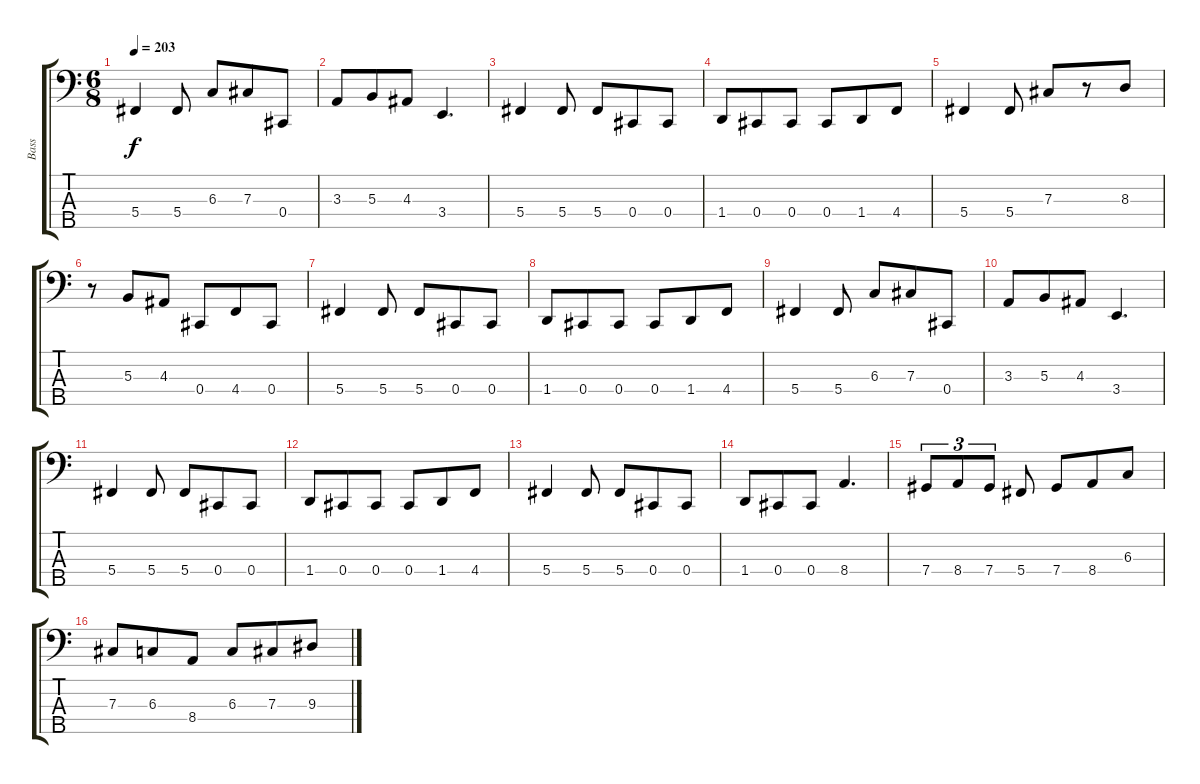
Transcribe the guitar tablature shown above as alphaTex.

\track ("Bass" "Bass") {instrument electricbassfinger}
\staff {score tabs}
\tuning (E2 B1 Gb1 Db1 Ab0) {hide}
\ts (6 8)
\tempo 203
\clef f4
\ks c
5.4.4{dy f} 5.4.8 6.3.8 7.3.8 0.4.8 |
3.3.8 5.3.8 4.3.8 3.4.4{d} |
5.4.4 5.4.8 5.4.8 0.4.8 0.4.8 |
1.4.8 0.4.8 0.4.8 0.4.8 1.4.8 4.4.8 |
5.4.4 5.4.8 7.3.8 r.8 8.3.8 |
r.8 5.3.8 4.3.8 0.4.8 4.4.8 0.4.8 |
5.4.4 5.4.8 5.4.8 0.4.8 0.4.8 |
1.4.8 0.4.8 0.4.8 0.4.8 1.4.8 4.4.8 |
5.4.4 5.4.8 6.3.8 7.3.8 0.4.8 |
3.3.8 5.3.8 4.3.8 3.4.4{d} |
5.4.4 5.4.8 5.4.8 0.4.8 0.4.8 |
1.4.8 0.4.8 0.4.8 0.4.8 1.4.8 4.4.8 |
5.4.4 5.4.8 5.4.8 0.4.8 0.4.8 |
1.4.8 0.4.8 0.4.8 8.4.4{d} |
7.4.8{tu (3 2)} 8.4.8{tu (3 2)} 7.4.8{tu (3 2)} 5.4.8 7.4.8 8.4.8 6.3.8 |
7.3.8 6.3.8 8.4.8 6.3.8 7.3.8 9.3.8
